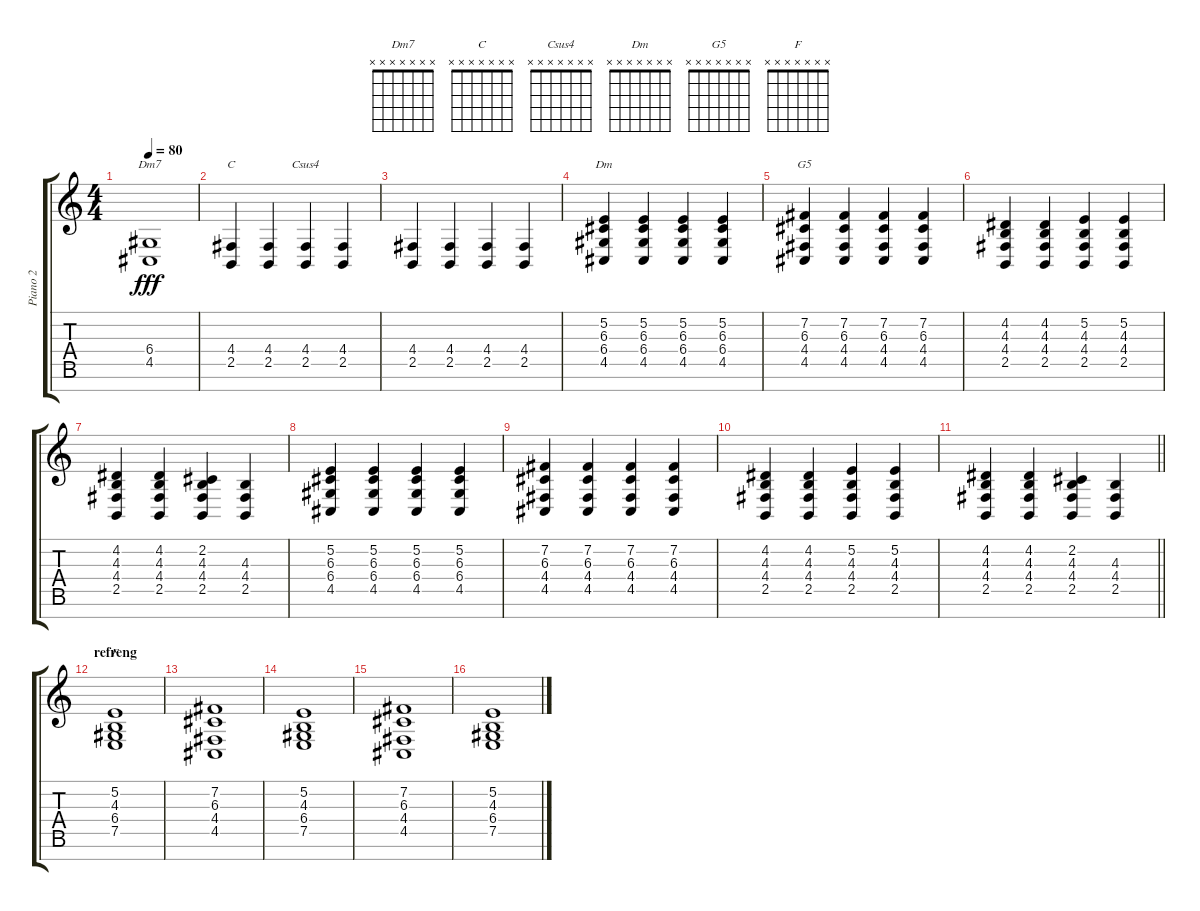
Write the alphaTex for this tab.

\track ("Piano 2" "Piano 2") {instrument acousticgrandpiano}
\staff {score tabs}
\tuning (E4 B3 G3 D3 A2 E2 B1) {hide}
\chord ("Dm7" x x x x x x x)
\chord ("C" x x x x x x x)
\chord ("Csus4" x x x x x x x)
\chord ("Dm" x x x x x x x)
\chord ("G5" x x x x x x x)
\chord ("F" x x x x x x x)
\ts (4 4)
\tempo 80
\clef g2
\ks c
(6.4 4.5).1{ch "Dm7" dy fff} |
(4.4 2.5).4{ch "C"} (4.4 2.5).4 (4.4 2.5).4{ch "Csus4"} (4.4 2.5).4 |
(4.4 2.5).4 (4.4 2.5).4 (4.4 2.5).4 (4.4 2.5).4 |
(5.2 6.3 6.4 4.5).4{ch "Dm"} (5.2 6.3 6.4 4.5).4 (5.2 6.3 6.4 4.5).4 (5.2 6.3 6.4 4.5).4 |
(7.2 6.3 4.4 4.5).4{ch "G5"} (7.2 6.3 4.4 4.5).4 (7.2 6.3 4.4 4.5).4 (7.2 6.3 4.4 4.5).4 |
(4.2 4.3 4.4 2.5).4 (4.2 4.3 4.4 2.5).4 (5.2 4.3 4.4 2.5).4 (5.2 4.3 4.4 2.5).4 |
(4.2 4.3 4.4 2.5).4 (4.2 4.3 4.4 2.5).4 (2.2 4.3 4.4 2.5).4 (4.3 4.4 2.5).4 |
(5.2 6.3 6.4 4.5).4 (5.2 6.3 6.4 4.5).4 (5.2 6.3 6.4 4.5).4 (5.2 6.3 6.4 4.5).4 |
(7.2 6.3 4.4 4.5).4 (7.2 6.3 4.4 4.5).4 (7.2 6.3 4.4 4.5).4 (7.2 6.3 4.4 4.5).4 |
(4.2 4.3 4.4 2.5).4 (4.2 4.3 4.4 2.5).4 (5.2 4.3 4.4 2.5).4 (5.2 4.3 4.4 2.5).4 |
\barLineRight lightlight
(4.2 4.3 4.4 2.5).4 (4.2 4.3 4.4 2.5).4 (2.2 4.3 4.4 2.5).4 (4.3 4.4 2.5).4 |
\section ("" "refreng")
(5.2 4.3 6.4 7.5).1{ch "F"} |
(7.2 6.3 4.4 4.5).1 |
(5.2 4.3 6.4 7.5).1 |
(7.2 6.3 4.4 4.5).1 |
(5.2 4.3 6.4 7.5).1
